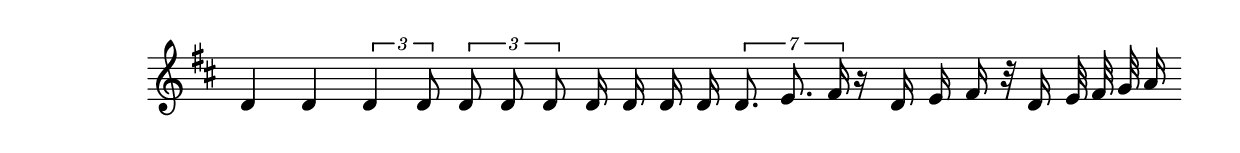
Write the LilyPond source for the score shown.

#(ly:set-option 'midi-extension "mid")
\version "2.12.3"
\include "english.ly"
\header{
title = ""
composer = ""
}
%{
S S- S-S SSS SSSS S--R--G -SRG  -S-RGmP-

%}
melody = {
\once \override Staff.TimeSignature #'stencil = ##f
\clef treble
\key c \major
\autoBeamOn
\cadenzaOn


  c'4  c'4   \times 2/3{ c'4 c'8 }     \times 2/3{ c'8 c'8 c'8 }      c'16 c'16 c'16 c'16    \times 4/7{ c'8. d'8. e'16 }     r16 c'16 d'16 e'16      r32 c'16 d'32 e'32 f'32 g'16

}


text = \lyricmode {

}

\score{
\transpose c' d'
<<
\new Voice = "one" {
\melody
}
\new Lyrics \lyricsto "one" \text
>>
\layout {
\context {
\Score
\remove "Bar_number_engraver"
}
}
\midi {
\context {
\Score
tempoWholesPerMinute = #(ly:make-moment 200 4)
}
}
}